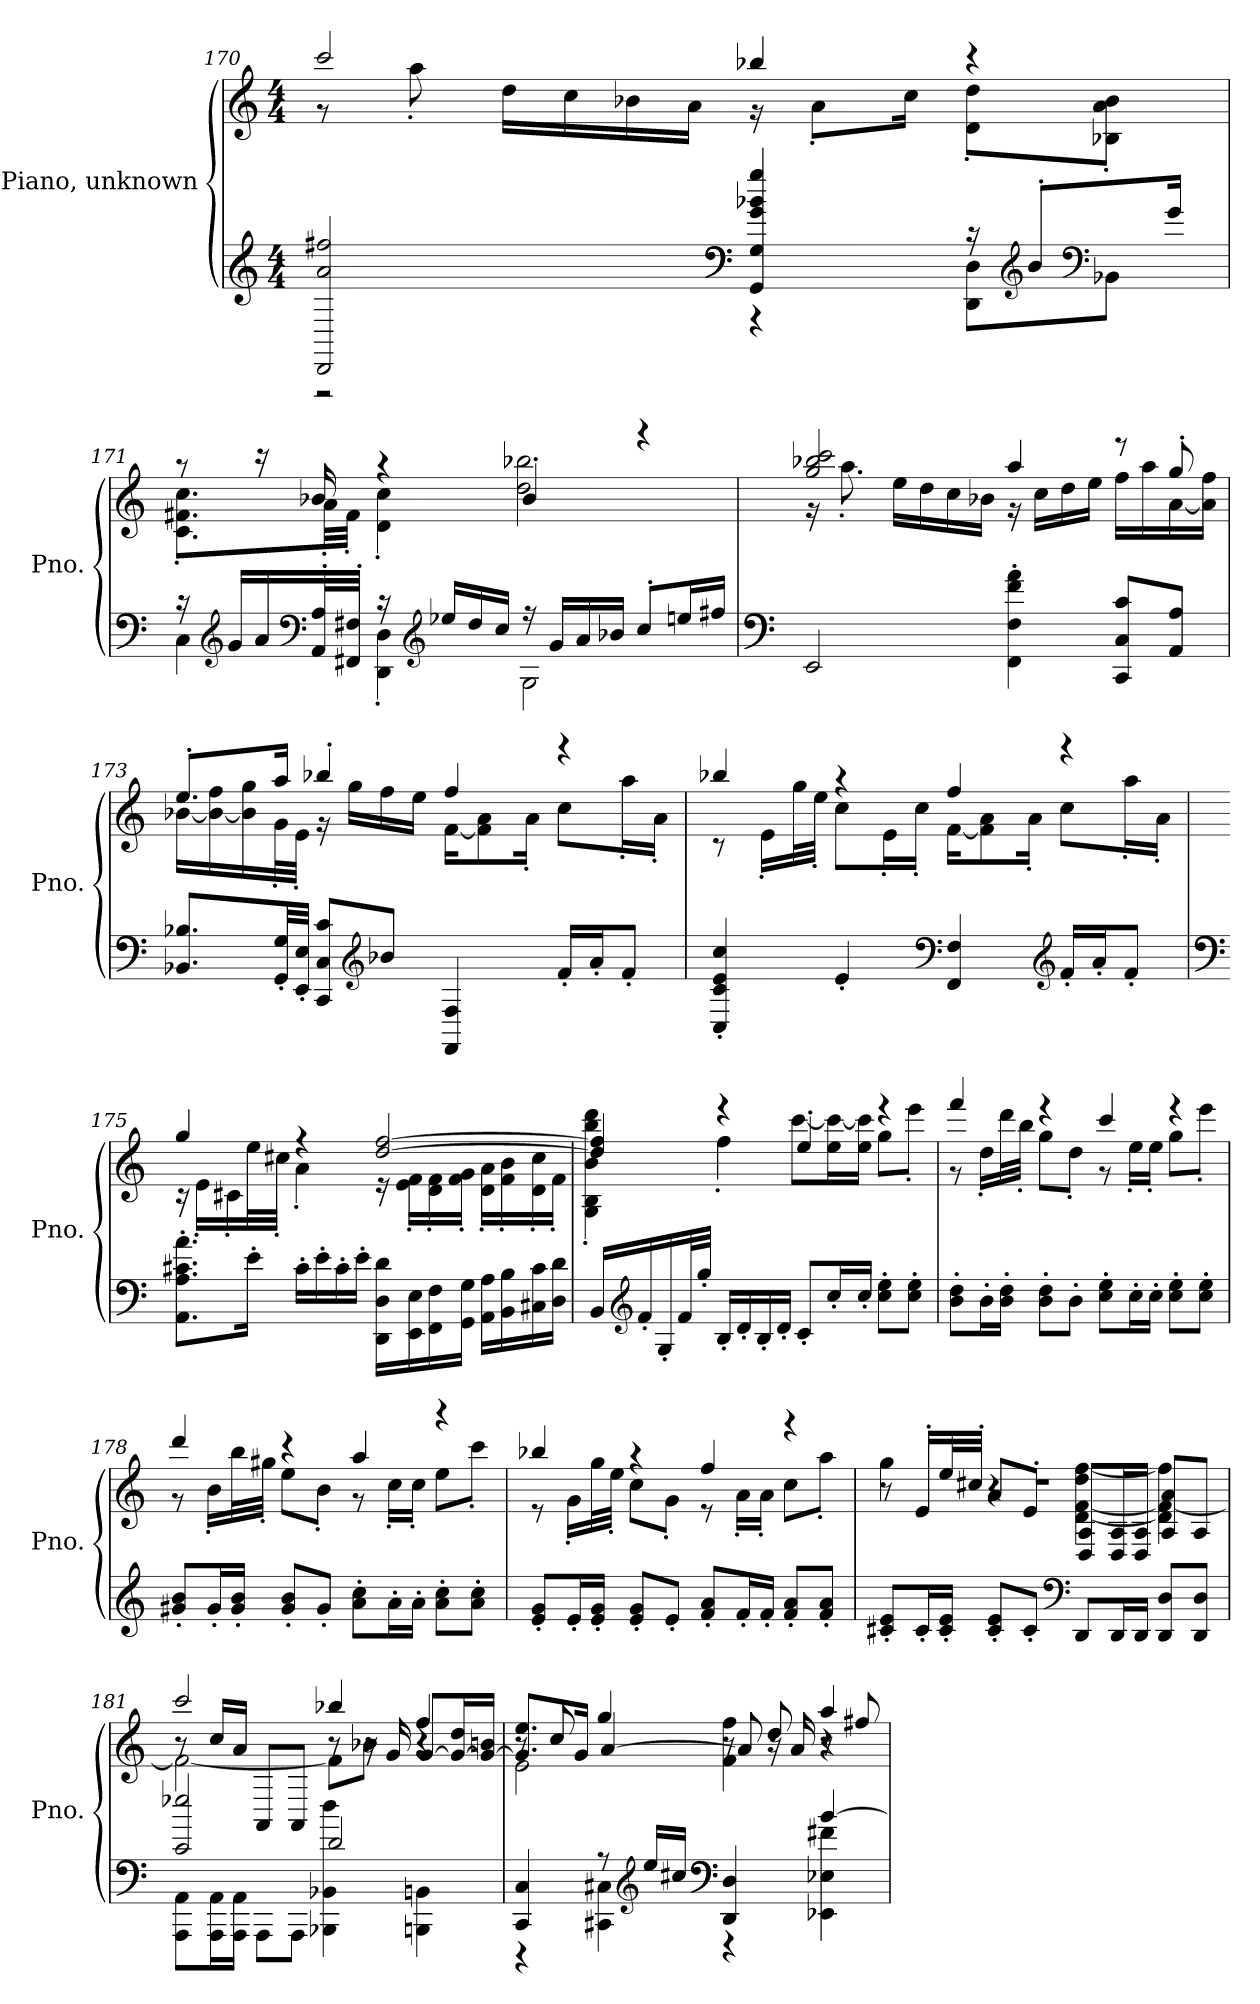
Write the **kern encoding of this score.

**kern	**kern
*part1	*part1
*staff2	*staff1
*I"Piano, unknown	*
*I'Pno.	*
!!LO:LB:g=z
*clefG2	*clefG2
*k[]	*k[]
*M4/4	*M4/4
=170	=170
*^	*^
2DD/ 2a/ 2ff#X/	2r	2ccc/	8r
.	.	.	8aa'\
.	.	.	16dd\LL
.	.	.	16cc\
.	.	.	16b-X\
.	.	.	16a\JJ
*clefF4	*	*	*
4GG/ 4G/ 4g/ 4b-X/ 4gg/	4r	4bb-X/	16r
.	.	.	8a'\L
.	.	.	16cc\Jk
16r	8DD\ 8D\L	4r	8d\' 8dd\'L
*clefG2	*	*	*
8b-'/L	.	.	.
*clefF4	*	*	*
.	8BB-X\J	.	8B-X\' 8a\' 8b-\'J
16g/Jk	.	.	.
=171	=171	=171	=171
16r	4C\	8r	8.c\' 8.f#X\' 8.cc\'L
*clefG2	*	*	*
16g/LL	.	.	.
16a/	.	16r	.
*clefF4	*	*	*
32AA/' 32A/'L	.	16b-X/	32a'\LL
32FF#X/' 32F#X/'JJJ	.	.	32f#'\JJJ
16r	4DD\' 4D\'	4r	4d\' 4cc\'
*clefG2	*	*	*
16ee-X/LL	.	.	.
16dd/	.	.	.
16cc/JJ	.	.	.
16r	2G\	4b-'/	2dd\ 2bb-X\
16g/LL	.	.	.
16a/	.	.	.
16b-X/JJ	.	.	.
8cc'/L	.	4r	.
16een/L	.	.	.
16ff#X/JJ	.	.	.
*v	*v	*	*
!!LO:LB:g=z	!!
=172	=172	=172
*clefF4	*	*
2EE/	2gg/ 2bb-X/ 2ccc/	16r
.	.	8.aa'\
.	.	16ee\LL
.	.	16dd\
.	.	16cc\
.	.	16b-X\JJ
4FF\' 4F\' 4f\' 4a\'	4aa/	16r
.	.	16cc\LL
.	.	16dd\
.	.	16ee\JJ
8CC/ 8C/ 8c/L	8r	16ff\LL
.	.	16aa\
8AA/ 8A/J	8gg'/	[16a\
.	.	16a\] 16ff\JJ
=173	=173	=173
8.BB-X/ 8.B-X/L	8.ee'/L	[16b-X\LL
.	.	16b-\_ 16ff\
.	.	16b-\] 16gg\
32GG/' 32G/'LL	16aa/Jk	32g'\L
32EE/' 32E/'JJJ	.	32e'\JJJ
8CC/ 8C/ 8c/L	4bb-X'/	16r
.	.	16gg\LL
*clefG2	*	*
8b-X/J	.	16ff\
.	.	16ee\JJ
4FF/ 4F/	4ff/	[16f\KL
.	.	8f\] 8a\
.	.	16a'\Jk
16f'/LL	4r	8cc\L
16a'/J	.	.
8f'/J	.	16aa'\L
.	.	16a'\JJ
!!LO:LB:g=z	!!
=174	=174	=174
4C/' 4c/' 4e/' 4cc/'	4bb-X/	8r
.	.	16e'\LL
.	.	32gg\L
.	.	32ee'\JJJ
4e'/	4r	8cc\L
.	.	16e'\L
.	.	16cc'\JJ
*clefF4	*	*
4FF/ 4F/	4ff/	[16f\KL
.	.	8f\] 8a\
.	.	16a'\Jk
*clefG2	*	*
16f'/LL	4r	8cc\L
16a'/J	.	.
8f'/J	.	16aa'\L
.	.	16a'\JJ
=175	=175	=175
*clefF4	*	*
8.AA\' 8.A\' 8.c#X\' 8.a\'L	4gg/	16r
.	.	16e'\LL
.	.	16c#X'\
16e'\Jk	.	32ee\L
.	.	32cc#X'\JJJ
16c#'\LL	4r	4a'\
16e'\	.	.
16c#'\	.	.
16e'\JJ	.	.
16DD\ 16D\ 16d\LL	[2dd/ [2ff/	16r
16EE\ 16E\	.	16e\' 16f\'LL
16FF\ 16F\	.	16d\' 16f\'
16GG\ 16G\JJ	.	16f\' 16g\'JJ
16AA\ 16A\LL	.	16d\' 16a\'LL
16BB\ 16B\	.	16f\' 16b\'
16C#X\ 16c#\	.	16d\' 16cc#\'
16D\ 16d\JJ	.	16f'\JJ
!!LO:PB:g=z	!!
=176	=176	=176
16BB/LL	4dd/] 4ff/]	4G\' 4B\' 4b\' 4bb\' 4ddd\'
*clefG2	*	*
16f'/	.	.
16G'/	.	.
32f/L	.	.
32gg'/JJJ	.	.
16B'/LL	4r	4ff'\
16d'/	.	.
16B'/	.	.
16d'/JJ	.	.
8c'/L	4ee'/	[8ccc\L
16cc'/L	.	16ee\ 16ccc\_L
16cc'/JJ	.	16ee\ 16ccc\]JJ
8cc\' 8ee\'L	4r	8gg\L
8cc\' 8ee\'J	.	8eee'\J
=177	=177	=177
8b\' 8dd\'L	4fff/	8r
16b'\L	.	16dd'\LL
16b\' 16dd\'JJ	.	32ddd\L
.	.	32bb'\JJJ
8b\' 8dd\'L	4r	8gg\L
8b'\J	.	8dd'\J
8cc\' 8ee\'L	4ccc/	8r
16cc'\L	.	16ee'\LL
16cc'\JJ	.	16ee'\JJ
8cc\' 8ee\'L	4r	8gg\L
8cc\' 8ee\'J	.	8eee'\J
=178	=178	=178
8g#X/' 8b/'L	4ddd/	8r
16g#'/L	.	16b'\LL
16g#/' 16b/'JJ	.	32bb\L
.	.	32gg#X'\JJJ
8g#/' 8b/'L	4r	8ee\L
8g#'/J	.	8b'\J
8a\' 8cc\'L	4aa/	8r
16a'\L	.	16cc'\LL
16a'\JJ	.	16cc'\JJ
8a\' 8cc\'L	4r	8ee\L
8a\' 8cc\'J	.	8ccc'\J
!!LO:LB:g=z	!!
=179	=179	=179
8e/' 8g/'L	4bb-X/	8r
16e'/L	.	16g'\LL
16e/' 16g/'JJ	.	32gg\L
.	.	32ee'\JJJ
8e/' 8g/'L	4r	8cc\L
8e'/J	.	8g'\J
8f/' 8a/'L	4ff/	8r
16f'/L	.	16a'\LL
16f'/JJ	.	16a'\JJ
8f/' 8a/'L	4r	8cc\L
8f/' 8a/'J	.	8aa'\J
=180	=180	=180
*	*	*^
8c#X/' 8e/'L	1r	4gg\	8r
16c#'/L	.	.	16e'/LL
16c#/' 16e/'JJ	.	.	32ee/L
.	.	.	32cc#X'/JJJ
8c#/' 8e/'L	.	4r	8a/L
8c#'/J	.	.	8e'/J
*clefF4	*	*	*
8DD/L	.	[4d\ [4f\ 4dd\ [4ff\	8D/ 8A/L
16DD/L	.	.	16D/ 16A/L
16DD/JJ	.	.	16D/ 16A/JJ
8DD/ 8D/L	.	4d\] 4f\_ 4ff\]	8A/ 8a/L
8DD/ 8D/J	.	.	8A/J
!!LO:LB:g=z	!!	!!
=181	=181	=181	=181
*^	*	*	*
2c/ 2ee-X/	8AAA\ 8AA\L	2ccc/	2f\_	8r
.	16AAA\ 16AA\L	.	.	16cc/LL
.	16AAA\ 16AA\JJ	.	.	16a/JJ
.	8AAA\L	.	.	8AA/L
.	8AAA\J	.	.	8AA/J
2d/	4BBB-X\ 4BB-X\ 4dd\	4bb-X/	8f\L]	8r
.	.	.	8b-X\J	16r
.	.	.	.	16g/
.	4BBBn\ 4BBn\	4ff/	4r	[8g/L
.	.	.	.	16g/_ 16dd/L
.	.	.	.	16g/_ 16bn/JJ
=182	=182	=182	=182	=182
4CC/ 4C/	4r	8r	2e\	8.g/] 8.ee/L
.	.	8cc/	.	.
.	.	.	.	16g/Jk
8r	4CC#X\ 4C#X\	4gg/	.	[4a/
*clefG2	*	*	*	*
16ee/LL	.	.	.	.
16cc#X/JJ	.	.	.	.
*clefF4	*	*	*	*
4DD/ 4D/	4r	8r	4f\ 4ff\	8a/]
.	.	8dd/	.	16r
.	.	.	.	16a/
[4b/	4EE-X\ 4E-X\ 4f#X\	4aa/	4r	8r
.	.	.	.	8ff#X/
*v	*v	*	*	*
*	*v	*v	*v
=	=
*-	*-
